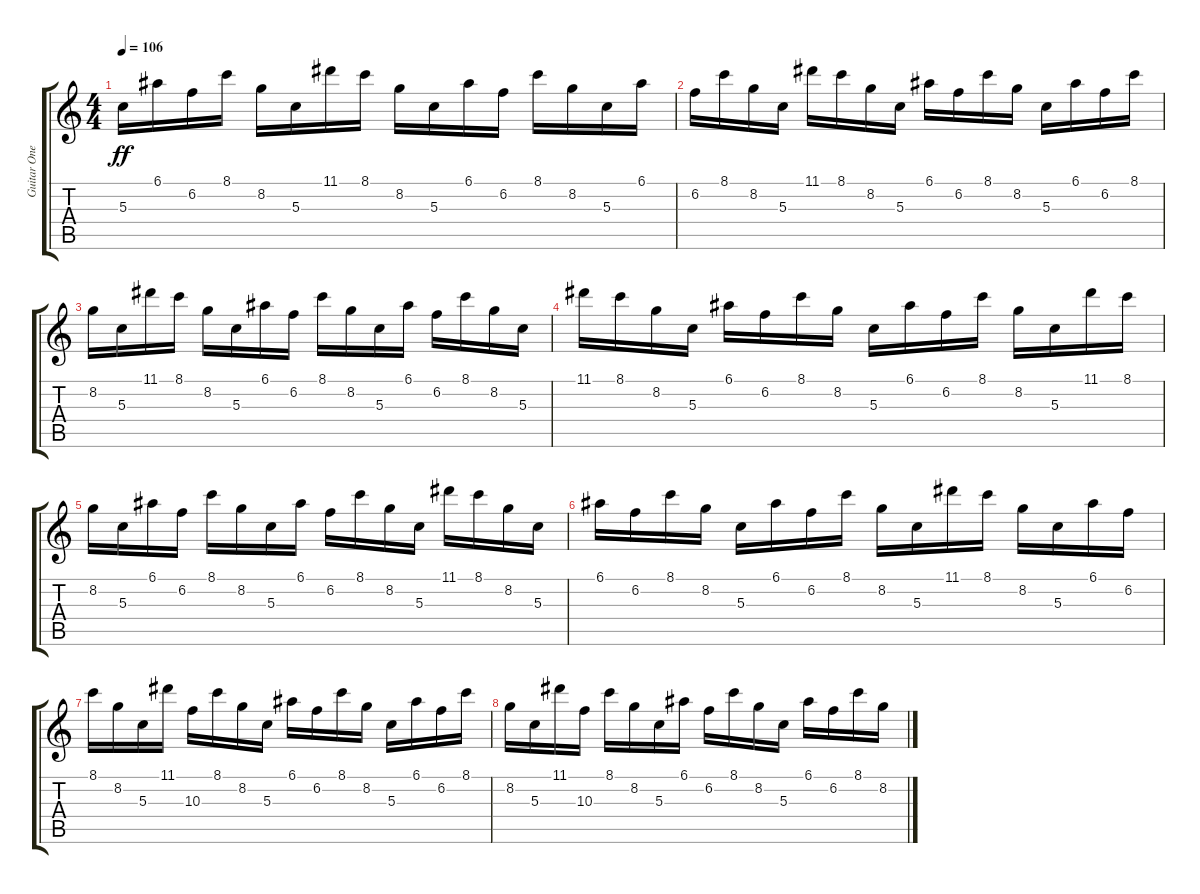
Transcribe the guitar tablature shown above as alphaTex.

\track ("Guitar One" "Guitar One") {instrument electricguitarclean}
\staff {score tabs}
\tuning (E4 B3 G3 D3 A2 E2) {hide}
\ts (4 4)
\tempo 106
\clef g2
\ks c
5.3.16{dy ff} 6.1.16 6.2.16 8.1.16 8.2.16 5.3.16 11.1.16 8.1.16 8.2.16 5.3.16 6.1.16 6.2.16 8.1.16 8.2.16 5.3.16 6.1.16 |
6.2.16 8.1.16 8.2.16 5.3.16 11.1.16 8.1.16 8.2.16 5.3.16 6.1.16 6.2.16 8.1.16 8.2.16 5.3.16 6.1.16 6.2.16 8.1.16 |
8.2.16 5.3.16 11.1.16 8.1.16 8.2.16 5.3.16 6.1.16 6.2.16 8.1.16 8.2.16 5.3.16 6.1.16 6.2.16 8.1.16 8.2.16 5.3.16 |
11.1.16 8.1.16 8.2.16 5.3.16 6.1.16 6.2.16 8.1.16 8.2.16 5.3.16 6.1.16 6.2.16 8.1.16 8.2.16 5.3.16 11.1.16 8.1.16 |
8.2.16 5.3.16 6.1.16 6.2.16 8.1.16 8.2.16 5.3.16 6.1.16 6.2.16 8.1.16 8.2.16 5.3.16 11.1.16 8.1.16 8.2.16 5.3.16 |
6.1.16 6.2.16 8.1.16 8.2.16 5.3.16 6.1.16 6.2.16 8.1.16 8.2.16 5.3.16 11.1.16 8.1.16 8.2.16 5.3.16 6.1.16 6.2.16 |
8.1.16 8.2.16 5.3.16 11.1.16 10.3.16 8.1.16 8.2.16 5.3.16 6.1.16 6.2.16 8.1.16 8.2.16 5.3.16 6.1.16 6.2.16 8.1.16 |
8.2.16 5.3.16 11.1.16 10.3.16 8.1.16 8.2.16 5.3.16 6.1.16 6.2.16 8.1.16 8.2.16 5.3.16 6.1.16 6.2.16 8.1.16 8.2.16
